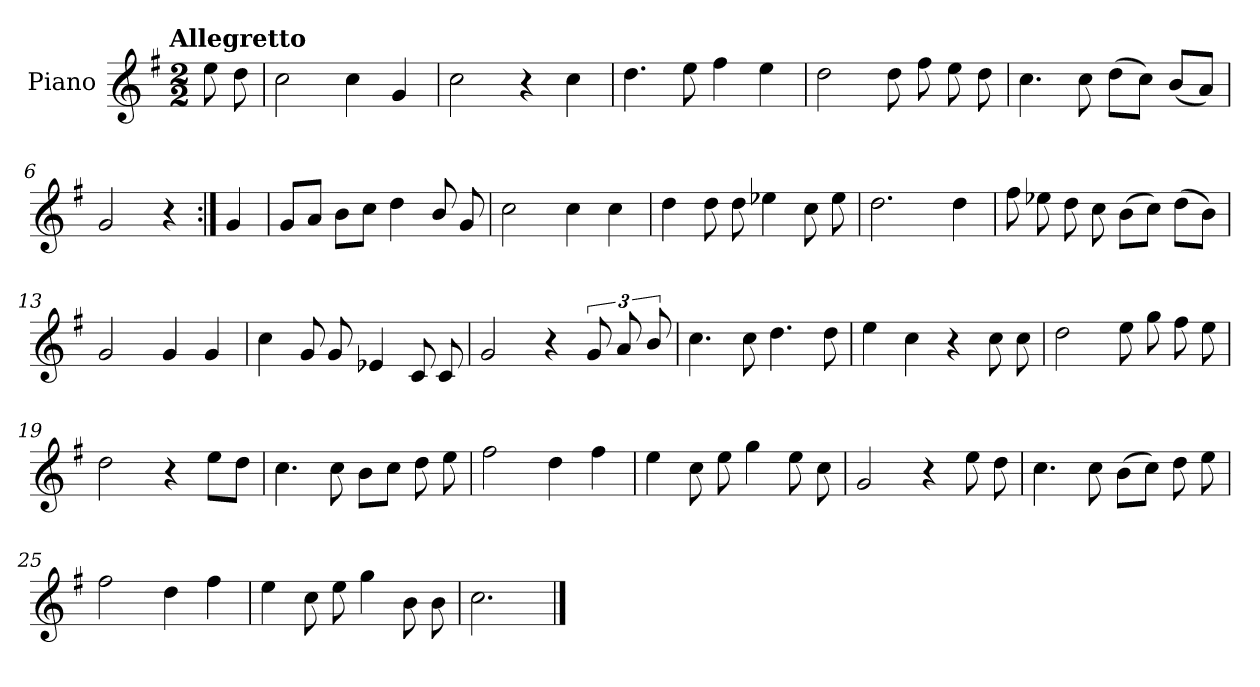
**kern
*part1
*staff1
*I"Piano
*I'Pno.
*clefG2
*k[f#]
!!LO:TX:omd:t=Allegretto
*M2/2
*MM116
=
8ee\
8dd\
=1
2cc\
4cc\
4g/
=2
2cc\
4r
4cc\
=3
4.dd\
8ee\
4ff#\
4ee\
=4
2dd\
8dd\
8ff#\
8ee\
8dd\
!!LO:LB:g=z
=5
4.cc\
8cc\
(>8dd\L
8cc\J)
(<8b/L
8a/J)
=6
2g/
4r
=7:|!
4g/
=8
8g/L
8a/J
8b\L
8cc\J
4dd\
8b/
8g/
=9
2cc\
4cc\
4cc\
=10
4dd\
8dd\
8dd\
4ee-X\
8cc\
8ee-\
!!LO:LB:g=z
=11
2.dd\
4dd\
=12
8ff#\
8ee-X\
8dd\
8cc\
(>8b\L
8cc\J)
(>8dd\L
8b\J)
=13
2g/
4g/
4g/
=14
4cc\
8g/
8g/
4e-X/
8c/
8c/
=15
2g/
4r
12g/
12a/
12b/
=16
4.cc\
8cc\
4.dd\
8dd\
!!LO:LB:g=z
=17
4ee\
4cc\
4r
8cc\
8cc\
=18
2dd\
8ee\
8gg\
8ff#\
8ee\
=19
2dd\
4r
8ee\L
8dd\J
=20
4.cc\
8cc\
8b\L
8cc\J
8dd\
8ee\
=21
2ff#\
4dd\
4ff#\
=22
4ee\
8cc\
8ee\
4gg\
8ee\
8cc\
!!LO:LB:g=z
=23
2g/
4r
8ee\
8dd\
=24
4.cc\
8cc\
(>8b\L
8cc\J)
8dd\
8ee\
=25
2ff#\
4dd\
4ff#\
=26
4ee\
8cc\
8ee\
4gg\
8b\
8b\
=27
2.cc\
==
*-
